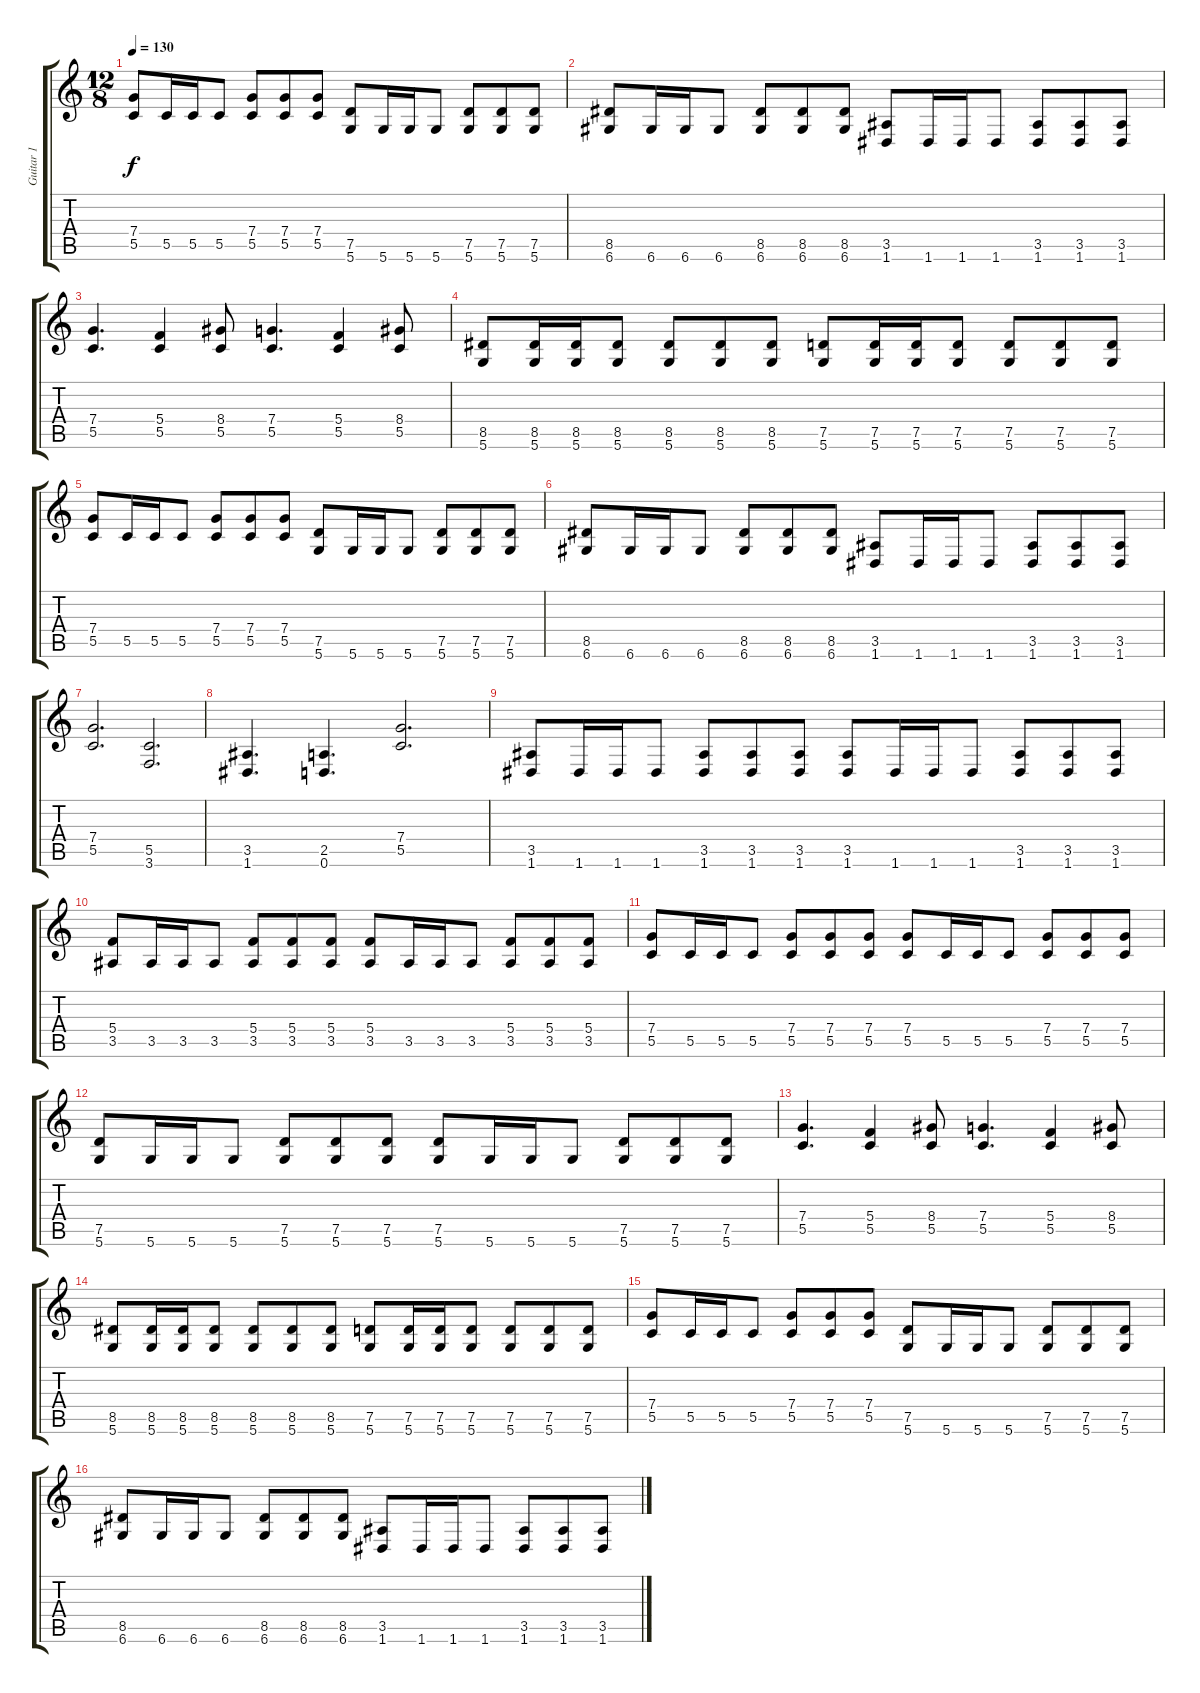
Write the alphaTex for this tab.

\track ("Guitar 1" "Guitar 1") {instrument distortionguitar}
\staff {score tabs}
\tuning (D4 A3 F3 C3 G2 D2) {hide}
\ts (12 8)
\tempo 130
\clef g2
\ks c
(7.4 5.5).8{dy f instrument distortionguitar} 5.5.16 5.5.16 5.5.8 (7.4 5.5).8 (7.4 5.5).8 (7.4 5.5).8 (7.5 5.6).8 5.6.16 5.6.16 5.6.8 (7.5 5.6).8 (7.5 5.6).8 (7.5 5.6).8 |
(8.5 6.6).8 6.6.16 6.6.16 6.6.8 (8.5 6.6).8 (8.5 6.6).8 (8.5 6.6).8 (3.5 1.6).8 1.6.16 1.6.16 1.6.8 (3.5 1.6).8 (3.5 1.6).8 (3.5 1.6).8 |
(7.4 5.5).4{d} (5.4 5.5).4 (8.4 5.5).8 (7.4 5.5).4{d} (5.4 5.5).4 (8.4 5.5).8 |
(8.5 5.6).8 (8.5 5.6).16 (8.5 5.6).16 (8.5 5.6).8 (8.5 5.6).8 (8.5 5.6).8 (8.5 5.6).8 (7.5 5.6).8 (7.5 5.6).16 (7.5 5.6).16 (7.5 5.6).8 (7.5 5.6).8 (7.5 5.6).8 (7.5 5.6).8 |
(7.4 5.5).8 5.5.16 5.5.16 5.5.8 (7.4 5.5).8 (7.4 5.5).8 (7.4 5.5).8 (7.5 5.6).8 5.6.16 5.6.16 5.6.8 (7.5 5.6).8 (7.5 5.6).8 (7.5 5.6).8 |
(8.5 6.6).8 6.6.16 6.6.16 6.6.8 (8.5 6.6).8 (8.5 6.6).8 (8.5 6.6).8 (3.5 1.6).8 1.6.16 1.6.16 1.6.8 (3.5 1.6).8 (3.5 1.6).8 (3.5 1.6).8 |
(7.4 5.5).2{d} (5.5 3.6).2{d} |
(3.5 1.6).4{d} (2.5 0.6).4{d} (7.4 5.5).2{d} |
(3.5 1.6).8 1.6.16 1.6.16 1.6.8 (3.5 1.6).8 (3.5 1.6).8 (3.5 1.6).8 (3.5 1.6).8 1.6.16 1.6.16 1.6.8 (3.5 1.6).8 (3.5 1.6).8 (3.5 1.6).8 |
(5.4 3.5).8 3.5.16 3.5.16 3.5.8 (5.4 3.5).8 (5.4 3.5).8 (5.4 3.5).8 (5.4 3.5).8 3.5.16 3.5.16 3.5.8 (5.4 3.5).8 (5.4 3.5).8 (5.4 3.5).8 |
(7.4 5.5).8 5.5.16 5.5.16 5.5.8 (7.4 5.5).8 (7.4 5.5).8 (7.4 5.5).8 (7.4 5.5).8 5.5.16 5.5.16 5.5.8 (7.4 5.5).8 (7.4 5.5).8 (7.4 5.5).8 |
(7.5 5.6).8 5.6.16 5.6.16 5.6.8 (7.5 5.6).8 (7.5 5.6).8 (7.5 5.6).8 (7.5 5.6).8 5.6.16 5.6.16 5.6.8 (7.5 5.6).8 (7.5 5.6).8 (7.5 5.6).8 |
(7.4 5.5).4{d} (5.4 5.5).4 (8.4 5.5).8 (7.4 5.5).4{d} (5.4 5.5).4 (8.4 5.5).8 |
(8.5 5.6).8 (8.5 5.6).16 (8.5 5.6).16 (8.5 5.6).8 (8.5 5.6).8 (8.5 5.6).8 (8.5 5.6).8 (7.5 5.6).8 (7.5 5.6).16 (7.5 5.6).16 (7.5 5.6).8 (7.5 5.6).8 (7.5 5.6).8 (7.5 5.6).8 |
(7.4 5.5).8 5.5.16 5.5.16 5.5.8 (7.4 5.5).8 (7.4 5.5).8 (7.4 5.5).8 (7.5 5.6).8 5.6.16 5.6.16 5.6.8 (7.5 5.6).8 (7.5 5.6).8 (7.5 5.6).8 |
(8.5 6.6).8 6.6.16 6.6.16 6.6.8 (8.5 6.6).8 (8.5 6.6).8 (8.5 6.6).8 (3.5 1.6).8 1.6.16 1.6.16 1.6.8 (3.5 1.6).8 (3.5 1.6).8 (3.5 1.6).8
